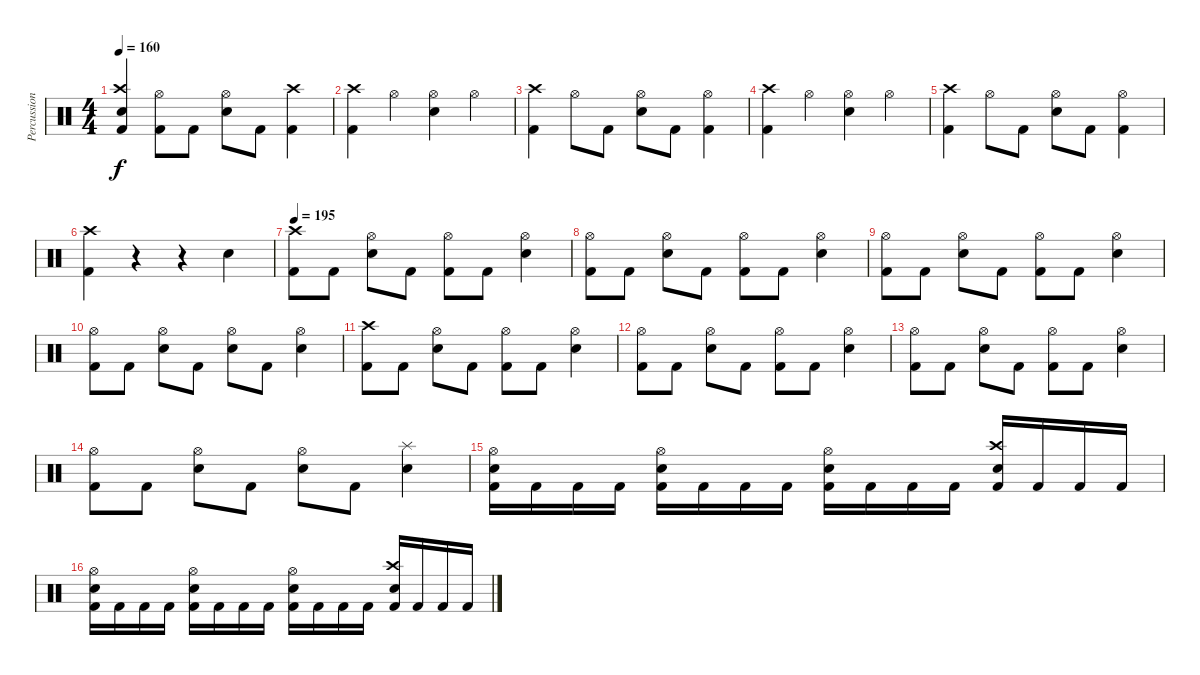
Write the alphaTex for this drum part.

\track ("Percussion" "Percussion") {instrument percussion}
\staff {score}
\articulation defaults
\ts (4 4)
\tempo 160
\clef neutral
\ks c
("Kick (hit) 2" "Crash high (hit)" "Electric Snare (hit)").4{dy f} ("Kick (hit) 2" "Hi-Hat (open)").8 "Kick (hit) 2".8 ("Electric Snare (hit)" "Hi-Hat (open)").8 "Kick (hit) 2".8 ("Kick (hit) 2" "Crash high (hit)").4 |
("Kick (hit) 2" "Crash high (hit)").4 "Hi-Hat (open)".4 ("Electric Snare (hit)" "Hi-Hat (open)").4 "Hi-Hat (open)".4 |
("Kick (hit) 2" "Crash high (hit)").4 "Hi-Hat (open)".8 "Kick (hit) 2".8 ("Electric Snare (hit)" "Hi-Hat (open)").8 "Kick (hit) 2".8 ("Kick (hit) 2" "Hi-Hat (open)").4 |
("Kick (hit) 2" "Crash high (hit)").4 "Hi-Hat (open)".4 ("Electric Snare (hit)" "Hi-Hat (open)").4 "Hi-Hat (open)".4 |
("Kick (hit) 2" "Crash high (hit)").4 "Hi-Hat (open)".8 "Kick (hit) 2".8 ("Electric Snare (hit)" "Hi-Hat (open)").8 "Kick (hit) 2".8 ("Kick (hit) 2" "Hi-Hat (open)").4 |
("Kick (hit) 2" "Crash high (hit)").4 r.4 r.4 "Electric Snare (hit)".4 |
\tempo 195
("Kick (hit) 2" "Crash high (hit)").8 "Kick (hit) 2".8 ("Electric Snare (hit)" "Hi-Hat (open)").8 "Kick (hit) 2".8 ("Kick (hit) 2" "Hi-Hat (open)").8 "Kick (hit) 2".8 ("Electric Snare (hit)" "Hi-Hat (open)").4 |
("Kick (hit) 2" "Hi-Hat (open)").8 "Kick (hit) 2".8 ("Electric Snare (hit)" "Hi-Hat (open)").8 "Kick (hit) 2".8 ("Kick (hit) 2" "Hi-Hat (open)").8 "Kick (hit) 2".8 ("Electric Snare (hit)" "Hi-Hat (open)").4 |
("Kick (hit) 2" "Hi-Hat (open)").8 "Kick (hit) 2".8 ("Electric Snare (hit)" "Hi-Hat (open)").8 "Kick (hit) 2".8 ("Kick (hit) 2" "Hi-Hat (open)").8 "Kick (hit) 2".8 ("Electric Snare (hit)" "Hi-Hat (open)").4 |
("Kick (hit) 2" "Hi-Hat (open)").8 "Kick (hit) 2".8 ("Electric Snare (hit)" "Hi-Hat (open)").8 "Kick (hit) 2".8 ("Electric Snare (hit)" "Hi-Hat (open)").8 "Kick (hit) 2".8 ("Electric Snare (hit)" "Hi-Hat (open)").4 |
("Kick (hit) 2" "Crash high (hit)").8 "Kick (hit) 2".8 ("Electric Snare (hit)" "Hi-Hat (open)").8 "Kick (hit) 2".8 ("Kick (hit) 2" "Hi-Hat (open)").8 "Kick (hit) 2".8 ("Electric Snare (hit)" "Hi-Hat (open)").4 |
("Kick (hit) 2" "Hi-Hat (open)").8 "Kick (hit) 2".8 ("Electric Snare (hit)" "Hi-Hat (open)").8 "Kick (hit) 2".8 ("Kick (hit) 2" "Hi-Hat (open)").8 "Kick (hit) 2".8 ("Electric Snare (hit)" "Hi-Hat (open)").4 |
("Kick (hit) 2" "Hi-Hat (open)").8 "Kick (hit) 2".8 ("Electric Snare (hit)" "Hi-Hat (open)").8 "Kick (hit) 2".8 ("Kick (hit) 2" "Hi-Hat (open)").8 "Kick (hit) 2".8 ("Electric Snare (hit)" "Hi-Hat (open)").4 |
("Kick (hit) 2" "Hi-Hat (open)").8 "Kick (hit) 2".8 ("Electric Snare (hit)" "Hi-Hat (open)").8 "Kick (hit) 2".8 ("Electric Snare (hit)" "Hi-Hat (open)").8 "Kick (hit) 2".8 ("Electric Snare (hit)" "Splash (hit)").4 |
("Kick (hit) 2" "Hi-Hat (open)" "Electric Snare (hit)").16 "Kick (hit) 2".16 "Kick (hit) 2".16 "Kick (hit) 2".16 ("Kick (hit) 2" "Hi-Hat (open)" "Electric Snare (hit)").16 "Kick (hit) 2".16 "Kick (hit) 2".16 "Kick (hit) 2".16 ("Kick (hit) 2" "Hi-Hat (open)" "Electric Snare (hit)").16 "Kick (hit) 2".16 "Kick (hit) 2".16 "Kick (hit) 2".16 ("Kick (hit) 2" "Crash high (hit)" "Electric Snare (hit)").16 "Kick (hit) 2".16 "Kick (hit) 2".16 "Kick (hit) 2".16 |
("Kick (hit) 2" "Hi-Hat (open)" "Electric Snare (hit)").16 "Kick (hit) 2".16 "Kick (hit) 2".16 "Kick (hit) 2".16 ("Kick (hit) 2" "Hi-Hat (open)" "Electric Snare (hit)").16 "Kick (hit) 2".16 "Kick (hit) 2".16 "Kick (hit) 2".16 ("Kick (hit) 2" "Hi-Hat (open)" "Electric Snare (hit)").16 "Kick (hit) 2".16 "Kick (hit) 2".16 "Kick (hit) 2".16 ("Kick (hit) 2" "Crash high (hit)" "Electric Snare (hit)").16 "Kick (hit) 2".16 "Kick (hit) 2".16 "Kick (hit) 2".16
